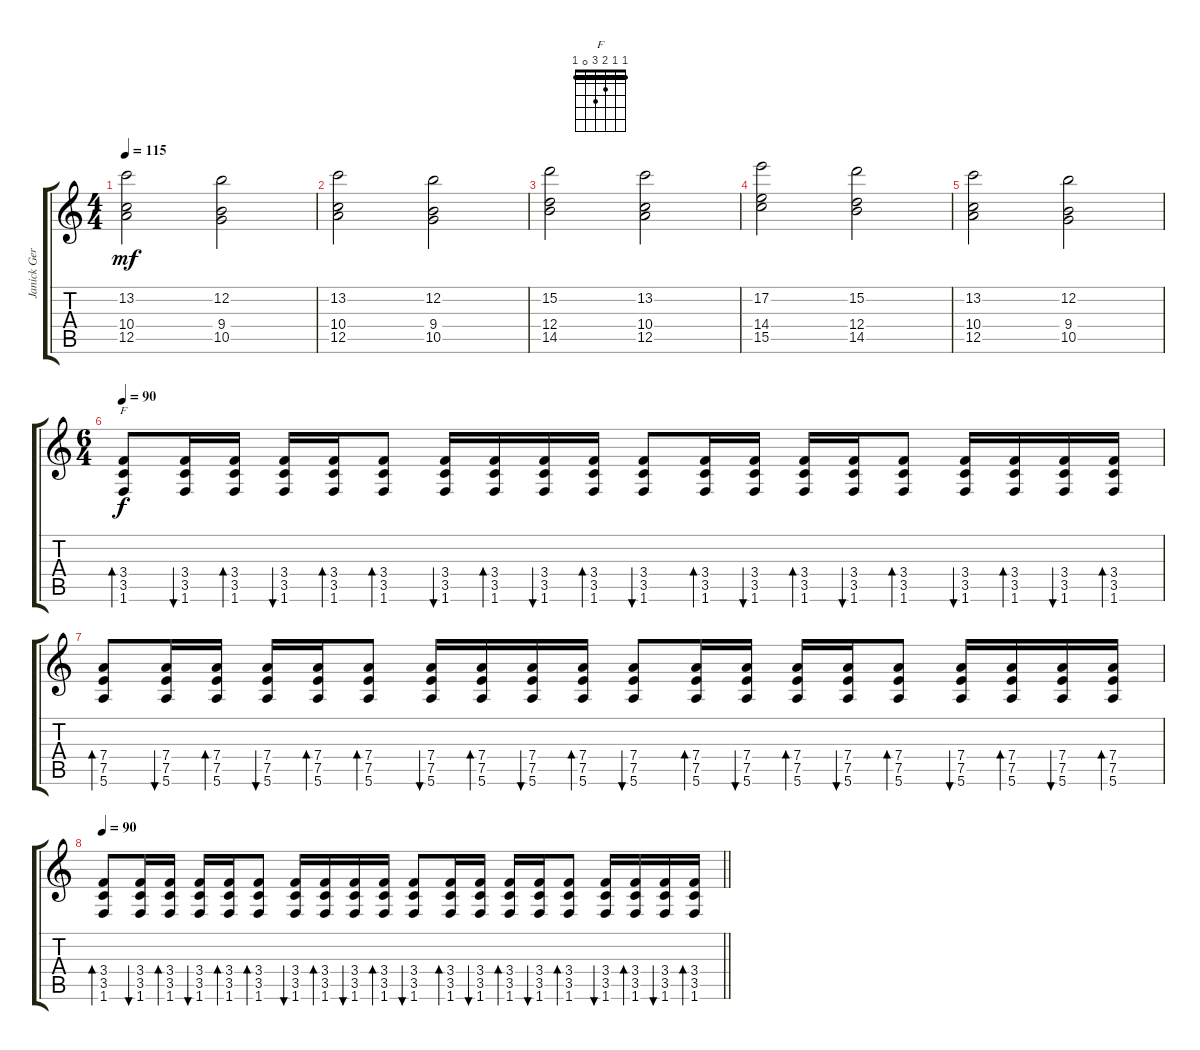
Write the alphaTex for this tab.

\track ("Janick Gers" "Janick Ger") {instrument acousticguitarsteel}
\staff {score tabs}
\tuning (E4 B3 G3 D3 A2 E2) {hide}
\chord ("F" 1 1 2 3 0 1) {barre 1}
\ts (4 4)
\tempo 115
\clef g2
\ks c
(13.2 10.4 12.5).2{dy mf} (12.2 9.4 10.5).2 |
(13.2 10.4 12.5).2 (12.2 9.4 10.5).2 |
(15.2 12.4 14.5).2 (13.2 10.4 12.5).2 |
(17.2 14.4 15.5).2 (15.2 12.4 14.5).2 |
(13.2 10.4 12.5).2 (12.2 9.4 10.5).2 |
\ts (6 4)
\tempo 95
\tempo 90
(3.4 3.5 1.6).8{bd 60 ch "F" dy f volume 9} (3.4 3.5 1.6).16{bu 60} (3.4 3.5 1.6).16{bd 60} (3.4 3.5 1.6).16{bu 60} (3.4 3.5 1.6).16{bd 60} (3.4 3.5 1.6).8{bd 60} (3.4 3.5 1.6).16{bu 60} (3.4 3.5 1.6).16{bd 60} (3.4 3.5 1.6).16{bu 60} (3.4 3.5 1.6).16{bd 60} (3.4 3.5 1.6).8{bu 60} (3.4 3.5 1.6).16{bd 60} (3.4 3.5 1.6).16{bu 60} (3.4 3.5 1.6).16{bd 60} (3.4 3.5 1.6).16{bu 60} (3.4 3.5 1.6).8{bd 60} (3.4 3.5 1.6).16{bu 60} (3.4 3.5 1.6).16{bd 60} (3.4 3.5 1.6).16{bu 60} (3.4 3.5 1.6).16{bd 60} |
(7.4 7.5 5.6).8{bd 60} (7.4 7.5 5.6).16{bu 60} (7.4 7.5 5.6).16{bd 60} (7.4 7.5 5.6).16{bu 60} (7.4 7.5 5.6).16{bd 60} (7.4 7.5 5.6).8{bd 60} (7.4 7.5 5.6).16{bu 60} (7.4 7.5 5.6).16{bd 60} (7.4 7.5 5.6).16{bu 60} (7.4 7.5 5.6).16{bd 60} (7.4 7.5 5.6).8{bu 60} (7.4 7.5 5.6).16{bd 60} (7.4 7.5 5.6).16{bu 60} (7.4 7.5 5.6).16{bd 60} (7.4 7.5 5.6).16{bu 60} (7.4 7.5 5.6).8{bd 60} (7.4 7.5 5.6).16{bu 60} (7.4 7.5 5.6).16{bd 60} (7.4 7.5 5.6).16{bu 60} (7.4 7.5 5.6).16{bd 60} |
\tempo 90
\barLineRight lightlight
(3.4 3.5 1.6).8{bd 60} (3.4 3.5 1.6).16{bu 60} (3.4 3.5 1.6).16{bd 60} (3.4 3.5 1.6).16{bu 60} (3.4 3.5 1.6).16{bd 60} (3.4 3.5 1.6).8{bd 60} (3.4 3.5 1.6).16{bu 60} (3.4 3.5 1.6).16{bd 60} (3.4 3.5 1.6).16{bu 60} (3.4 3.5 1.6).16{bd 60} (3.4 3.5 1.6).8{bu 60} (3.4 3.5 1.6).16{bd 60} (3.4 3.5 1.6).16{bu 60} (3.4 3.5 1.6).16{bd 60} (3.4 3.5 1.6).16{bu 60} (3.4 3.5 1.6).8{bd 60} (3.4 3.5 1.6).16{bu 60} (3.4 3.5 1.6).16{bd 60} (3.4 3.5 1.6).16{bu 60} (3.4 3.5 1.6).16{bd 60}
